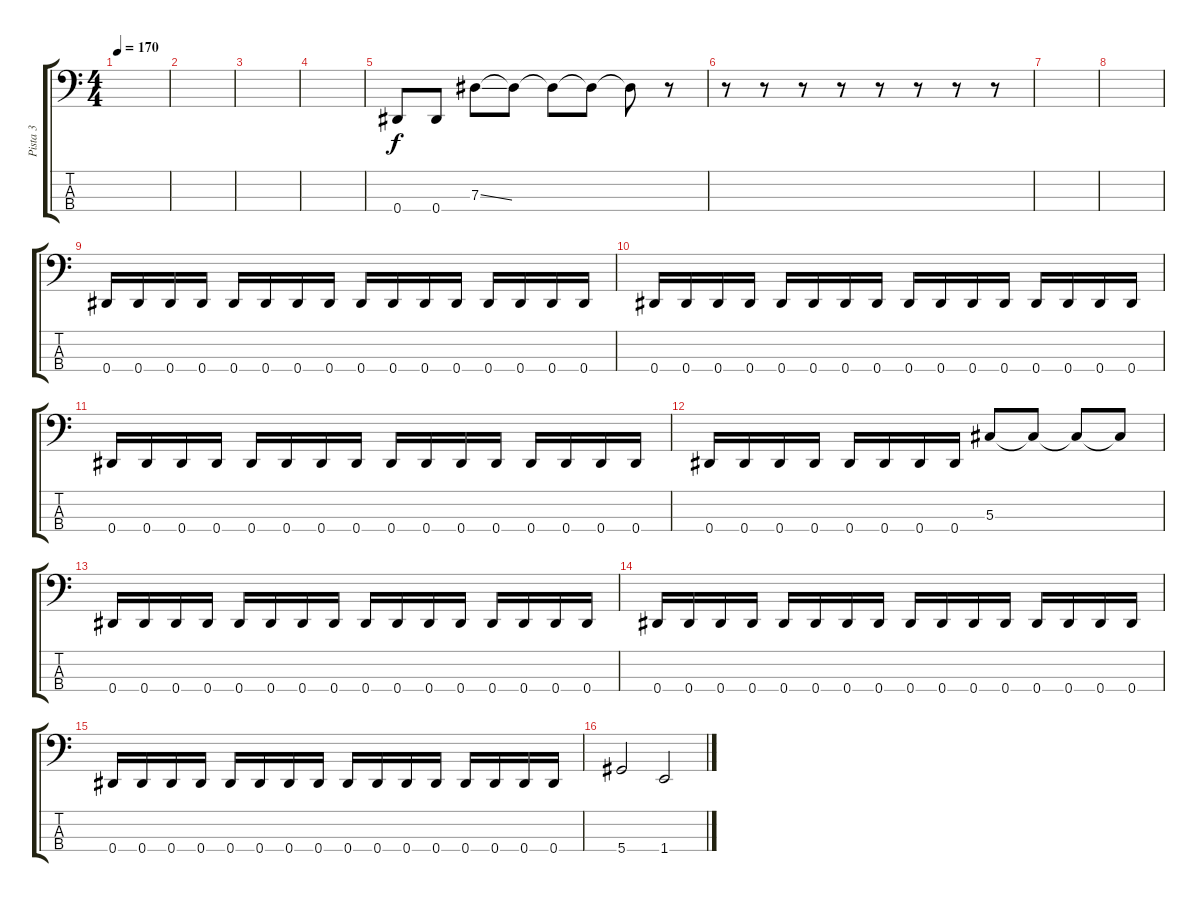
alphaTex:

\track ("Pista 3" "Pista 3") {instrument electricbassfinger}
\staff {score tabs}
\tuning (Gb2 Db2 Ab1 Eb1) {hide}
\ts (4 4)
\tempo 170
\clef f4
\ks c
|
|
|
|
0.4.8 0.4.8 7.3{ss}.8 7.3{t}.8 7.3{t}.8 7.3{t}.8 7.3{t}.8 r.8 |
r.8 r.8 r.8 r.8 r.8 r.8 r.8 r.8 |
|
|
0.4.16 0.4.16 0.4.16 0.4.16 0.4.16 0.4.16 0.4.16 0.4.16 0.4.16 0.4.16 0.4.16 0.4.16 0.4.16 0.4.16 0.4.16 0.4.16 |
0.4.16 0.4.16 0.4.16 0.4.16 0.4.16 0.4.16 0.4.16 0.4.16 0.4.16 0.4.16 0.4.16 0.4.16 0.4.16 0.4.16 0.4.16 0.4.16 |
0.4.16 0.4.16 0.4.16 0.4.16 0.4.16 0.4.16 0.4.16 0.4.16 0.4.16 0.4.16 0.4.16 0.4.16 0.4.16 0.4.16 0.4.16 0.4.16 |
0.4.16 0.4.16 0.4.16 0.4.16 0.4.16 0.4.16 0.4.16 0.4.16 5.3.8 5.3{t}.8 5.3{t}.8 5.3{t}.8 |
0.4.16 0.4.16 0.4.16 0.4.16 0.4.16 0.4.16 0.4.16 0.4.16 0.4.16 0.4.16 0.4.16 0.4.16 0.4.16 0.4.16 0.4.16 0.4.16 |
0.4.16 0.4.16 0.4.16 0.4.16 0.4.16 0.4.16 0.4.16 0.4.16 0.4.16 0.4.16 0.4.16 0.4.16 0.4.16 0.4.16 0.4.16 0.4.16 |
0.4.16 0.4.16 0.4.16 0.4.16 0.4.16 0.4.16 0.4.16 0.4.16 0.4.16 0.4.16 0.4.16 0.4.16 0.4.16 0.4.16 0.4.16 0.4.16 |
5.4.2 1.4.2
